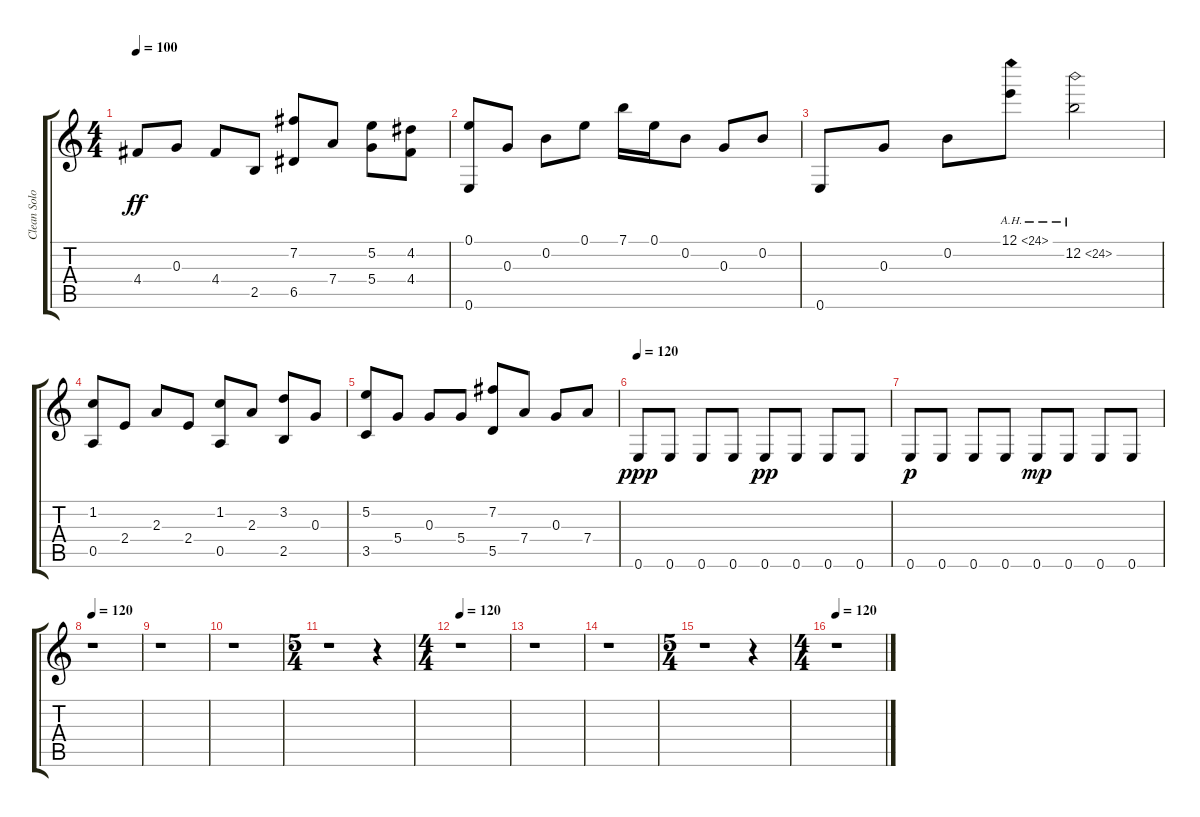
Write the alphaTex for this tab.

\track ("Clean Solos" "Clean Solo") {instrument electricguitarclean}
\staff {score tabs}
\tuning (E4 B3 G3 D3 A2 E2) {hide}
\ts (4 4)
\tempo 100
\clef g2
\ks c
4.4.8{dy ff} 0.3.8 4.4.8 2.5.8 (7.2 6.5).8 7.4.8 (5.2 5.4).8 (4.2 4.4).8 |
(0.1 0.6).8 0.3.8 0.2.8 0.1.8 7.1.16 0.1.16 0.2.8 0.3.8 0.2.8 |
0.6.8 0.3.8 0.2.8 12.1{ah 12}.8 12.2{ah 12}.2 |
(1.2 0.5).8 2.4.8 2.3.8 2.4.8 (1.2 0.5).8 2.3.8 (3.2 2.5).8 0.3.8 |
(5.2 3.5).8 5.4.8 0.3.8 5.4.8 (7.2 5.5).8 7.4.8 0.3.8 7.4.8 |
\tempo 120
0.6.8{dy ppp} 0.6.8 0.6.8 0.6.8 0.6.8{dy pp} 0.6.8 0.6.8 0.6.8 |
0.6.8{dy p} 0.6.8 0.6.8 0.6.8 0.6.8{dy mp} 0.6.8 0.6.8 0.6.8 |
\tempo 120
r.1 |
r.1 |
r.1 |
\ts (5 4)
r.1 r.4 |
\ts (4 4)
\tempo 120
r.1 |
r.1 |
r.1 |
\ts (5 4)
r.1 r.4 |
\ts (4 4)
\tempo 120
r.1
